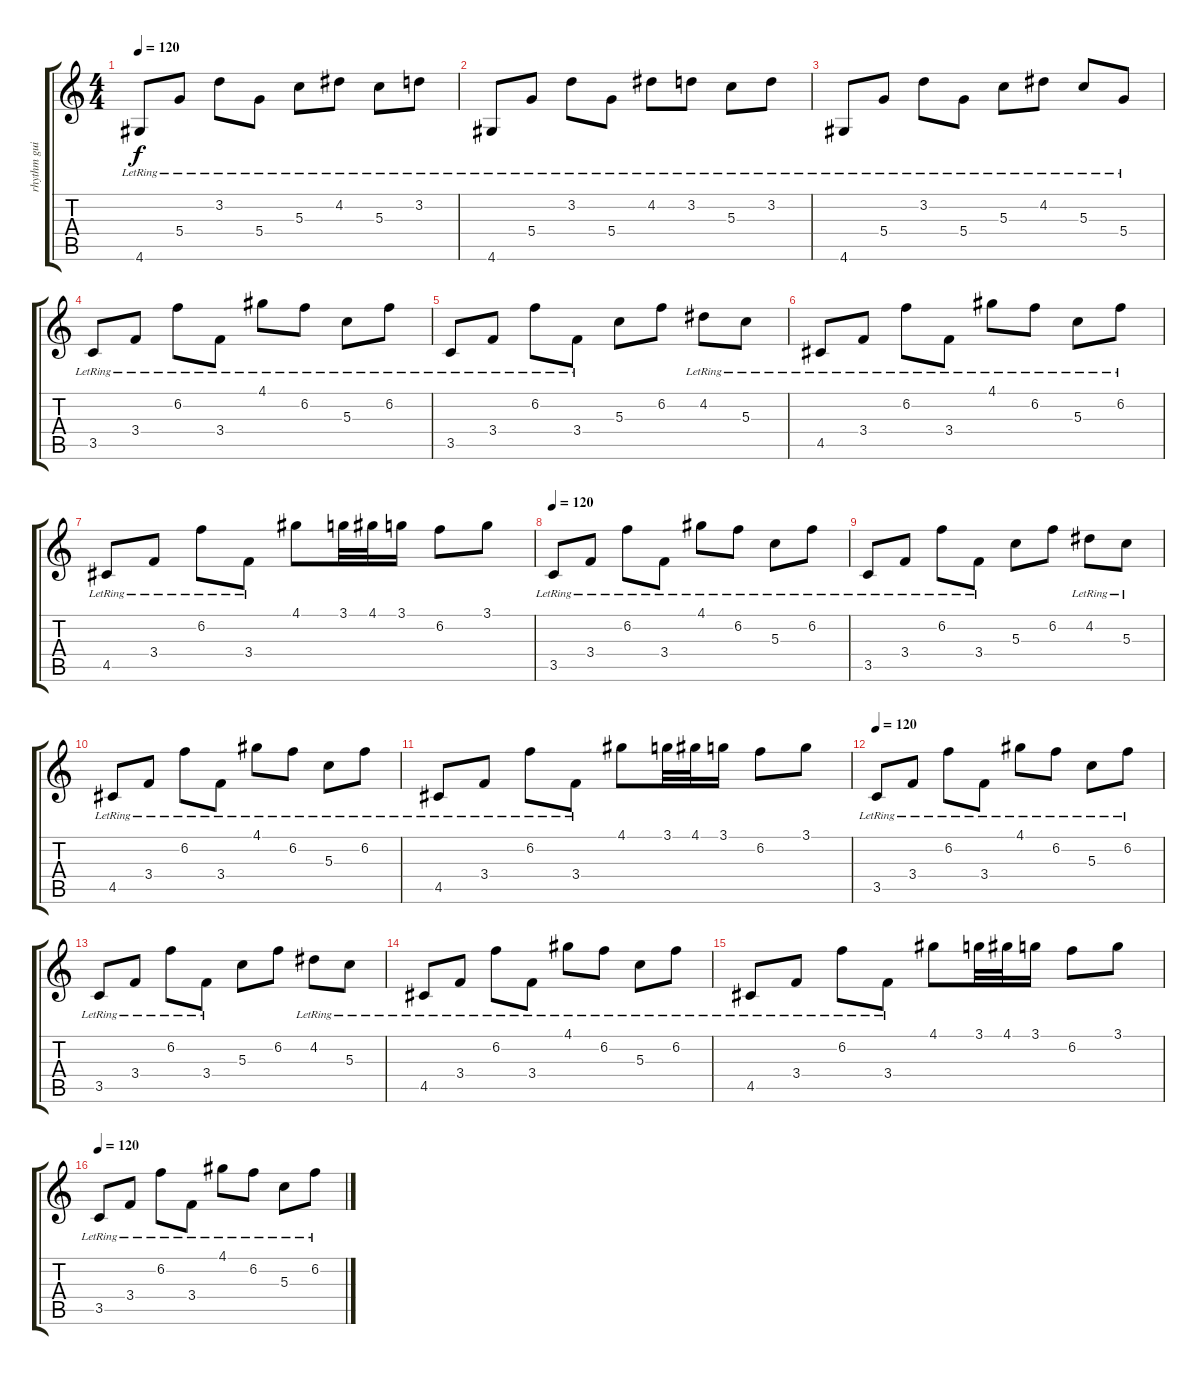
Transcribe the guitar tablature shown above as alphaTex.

\track ("rhythm guitar" "rhythm gui") {instrument distortionguitar}
\staff {score tabs}
\tuning (E4 B3 G3 D3 A2 E2) {hide}
\ts (4 4)
\tempo 120
\clef g2
\ks c
4.6{lr}.8{dy f} 5.4{lr}.8 3.2{lr}.8 5.4{lr}.8 5.3{lr}.8 4.2{lr}.8 5.3{lr}.8 3.2{lr}.8 |
4.6{lr}.8 5.4{lr}.8 3.2{lr}.8 5.4{lr}.8 4.2{lr}.8 3.2{lr}.8 5.3{lr}.8 3.2{lr}.8 |
4.6{lr}.8 5.4{lr}.8 3.2{lr}.8 5.4{lr}.8 5.3{lr}.8 4.2{lr}.8 5.3{lr}.8 5.4{lr}.8 |
3.5{lr}.8 3.4{lr}.8 6.2{lr}.8 3.4{lr}.8 4.1{lr}.8 6.2{lr}.8 5.3{lr}.8 6.2{lr}.8 |
3.5{lr}.8 3.4{lr}.8 6.2{lr}.8 3.4{lr}.8 5.3.8 6.2.8 4.2{lr}.8 5.3{lr}.8 |
4.5{lr}.8 3.4{lr}.8 6.2{lr}.8 3.4{lr}.8 4.1{lr}.8 6.2{lr}.8 5.3{lr}.8 6.2{lr}.8 |
4.5{lr}.8 3.4{lr}.8 6.2{lr}.8 3.4{lr}.8 4.1.8 3.1.32 4.1.32 3.1.16 6.2.8 3.1.8 |
\tempo 120
3.5{lr}.8 3.4{lr}.8 6.2{lr}.8 3.4{lr}.8 4.1{lr}.8 6.2{lr}.8 5.3{lr}.8 6.2{lr}.8 |
3.5{lr}.8 3.4{lr}.8 6.2{lr}.8 3.4{lr}.8 5.3.8 6.2.8 4.2{lr}.8 5.3{lr}.8 |
4.5{lr}.8 3.4{lr}.8 6.2{lr}.8 3.4{lr}.8 4.1{lr}.8 6.2{lr}.8 5.3{lr}.8 6.2{lr}.8 |
4.5{lr}.8 3.4{lr}.8 6.2{lr}.8 3.4{lr}.8 4.1.8 3.1.32 4.1.32 3.1.16 6.2.8 3.1.8 |
\tempo 120
3.5{lr}.8 3.4{lr}.8 6.2{lr}.8 3.4{lr}.8 4.1{lr}.8 6.2{lr}.8 5.3{lr}.8 6.2{lr}.8 |
3.5{lr}.8 3.4{lr}.8 6.2{lr}.8 3.4{lr}.8 5.3.8 6.2.8 4.2{lr}.8 5.3{lr}.8 |
4.5{lr}.8 3.4{lr}.8 6.2{lr}.8 3.4{lr}.8 4.1{lr}.8 6.2{lr}.8 5.3{lr}.8 6.2{lr}.8 |
4.5{lr}.8 3.4{lr}.8 6.2{lr}.8 3.4{lr}.8 4.1.8 3.1.32 4.1.32 3.1.16 6.2.8 3.1.8 |
\tempo 120
3.5{lr}.8 3.4{lr}.8 6.2{lr}.8 3.4{lr}.8 4.1{lr}.8 6.2{lr}.8 5.3{lr}.8 6.2{lr}.8
